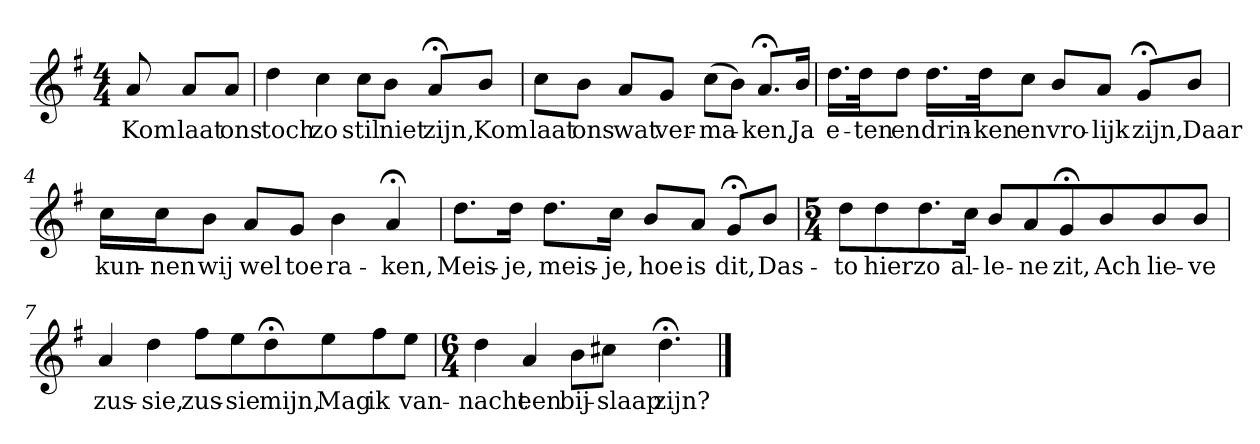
**kern	**text
*part1	*part1
*staff1	*staff1
*k[f#]	*
*G:	*
*M4/4	*
*MM120	*
=	=
8a	Kom
8aL	laat
8aJ	ons
=1	=1
4dd	toch
4cc	zo
8ccL	stil
8bJ	niet
8a;<L	zijn,
8bJ	Kom
=2	=2
8ccL	laat
8bJ	ons
8aL	wat
8gJ	ver-
(8ccL	-ma-
8bJ)	.
8.a;<L	-ken,
16bJk	Ja
=3	=3
16.ddLL	e-
32ddJk	-ten
8ddJ	en
16.ddLL	drin-
32ddJk	-ken
8ccJ	en
8bL	vro-
8aJ	-lijk
8g;<L	zijn,
8bJ	Daar
=4	=4
16ccLL	kun-
16ccJ	-nen
8bJ	wij
8aL	wel
8gJ	toe
4b	ra-
4a;<	-ken,
=5	=5
8.ddL	Meis-
16ddJk	-je,
8.ddL	meis-
16ccJk	-je,
8bL	hoe
8aJ	is
8g;<L	dit,
8bJ	Das-
=6	=6
*M5/4	*
8ddL	-to
8dd	hier
8.dd	zo
16ccJk	al-
8bL	-le-
8a	-ne
8g;<	zit,
8b	Ach
8b	lie-
8bJ	-ve
=7	=7
4a	zus-
4dd	-sie,
8ff#L	zus-
8ee	-sie
8dd;<	mijn,
8ee	Mag
8ff#	ik
8eeJ	van-
=8	=8
*M6/4	*
4dd	-nacht
4a	een
8bL	bij-
8cc#XJ	-slaap
4.dd;<	zijn?
==	==
*-	*-
